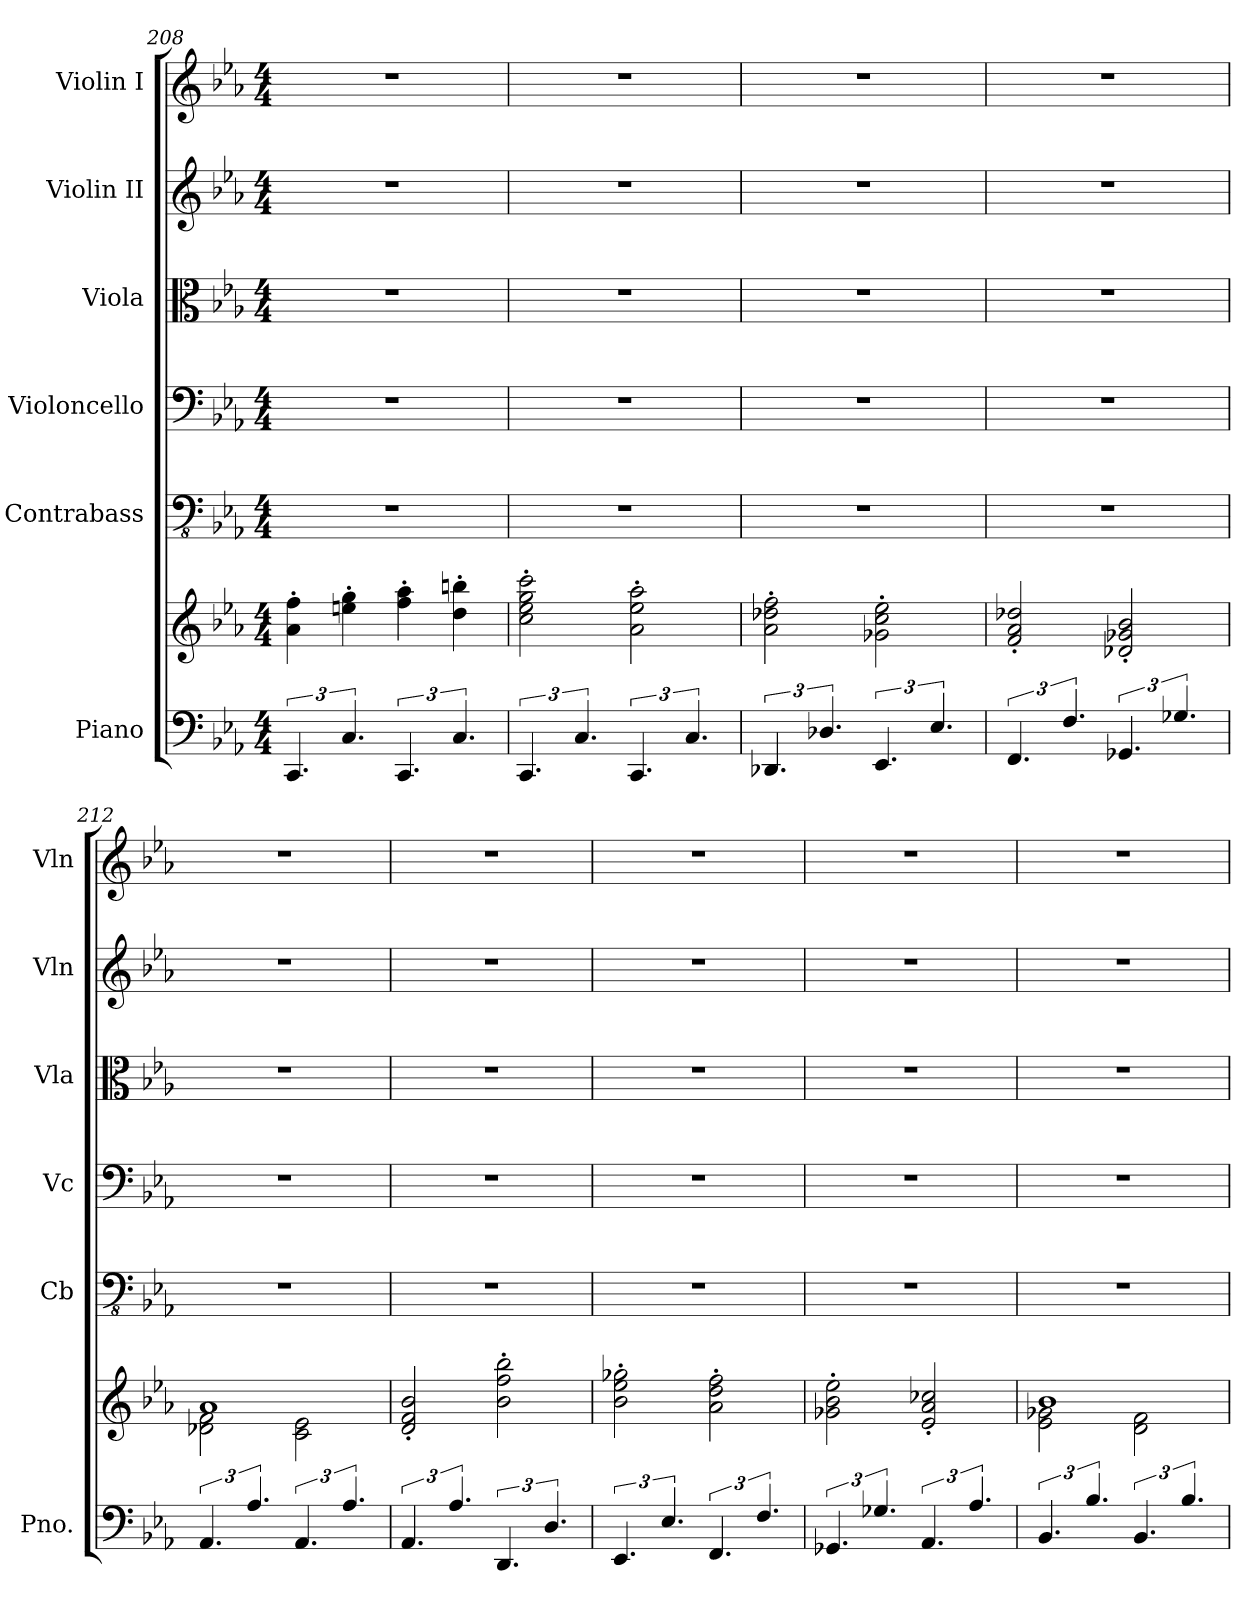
**kern	**kern	**kern	**kern	**kern	**kern	**kern
*part6	*part6	*part5	*part4	*part3	*part2	*part1
*staff7	*staff6	*staff5	*staff4	*staff3	*staff2	*staff1
*I"Piano	*	*I"Contrabass	*I"Violoncello	*I"Viola	*I"Violin II	*I"Violin I
*I'Pno.	*	*I'Cb	*I'Vc	*I'Vla	*I'Vln	*I'Vln
*clefF4	*clefG2	*clefFv4	*clefF4	*clefC3	*clefG2	*clefG2
*	*	*ITrd7c12	*	*	*	*
*k[b-e-a-]	*k[b-e-a-]	*k[b-e-a-]	*k[b-e-a-]	*k[b-e-a-]	*k[b-e-a-]	*k[b-e-a-]
*M4/4	*M4/4	*M4/4	*M4/4	*M4/4	*M4/4	*M4/4
=208	=208	=208	=208	=208	=208	=208
6.CC/	4a-\' 4ff\'	1r	1r	1r	1r	1r
6.C/	4een\' 4gg\'	.	.	.	.	.
6.CC/	4ff\' 4aa-\'	.	.	.	.	.
6.C/	4dd\' 4bbn\'	.	.	.	.	.
=209	=209	=209	=209	=209	=209	=209
6.CC/	2cc\' 2ee-\' 2gg\' 2ccc\'	1r	1r	1r	1r	1r
6.C/	.	.	.	.	.	.
6.CC/	2a-\' 2ee-\' 2aa-\'	.	.	.	.	.
6.C/	.	.	.	.	.	.
=210	=210	=210	=210	=210	=210	=210
6.DD-X/	2a-\' 2dd-X\' 2ff\'	1r	1r	1r	1r	1r
6.D-X/	.	.	.	.	.	.
6.EE-/	2g-X\' 2cc\' 2ee-\'	.	.	.	.	.
6.E-/	.	.	.	.	.	.
=211	=211	=211	=211	=211	=211	=211
6.FF/	2f/' 2a-/' 2dd-X/'	1r	1r	1r	1r	1r
6.F/	.	.	.	.	.	.
6.GG-X/	2d-X/' 2g-X/' 2b-/'	.	.	.	.	.
6.G-X/	.	.	.	.	.	.
=212	=212	=212	=212	=212	=212	=212
*	*^	*	*	*	*	*
6.AA-/	1a-	2d-X\ 2f\	1r	1r	1r	1r	1r
6.A-/	.	.	.	.	.	.	.
6.AA-/	.	2c\ 2e-\	.	.	.	.	.
6.A-/	.	.	.	.	.	.	.
*	*v	*v	*	*	*	*	*
=213	=213	=213	=213	=213	=213	=213
6.AA-/	2d/' 2f/' 2b-/'	1r	1r	1r	1r	1r
6.A-/	.	.	.	.	.	.
6.DD/	2b-\' 2ff\' 2bb-\'	.	.	.	.	.
6.D/	.	.	.	.	.	.
!!LO:PB:g=z
=214	=214	=214	=214	=214	=214	=214
6.EE-/	2b-\' 2ee-\' 2gg-X\'	1r	1r	1r	1r	1r
6.E-/	.	.	.	.	.	.
6.FF/	2a-\' 2dd\' 2ff\'	.	.	.	.	.
6.F/	.	.	.	.	.	.
=215	=215	=215	=215	=215	=215	=215
6.GG-X/	2g-X\' 2b-\' 2ee-\'	1r	1r	1r	1r	1r
6.G-X/	.	.	.	.	.	.
6.AA-/	2e-/' 2a-/' 2cc-X/'	.	.	.	.	.
6.A-/	.	.	.	.	.	.
=216	=216	=216	=216	=216	=216	=216
*	*^	*	*	*	*	*
6.BB-/	1b-	2e-\ 2g-X\	1r	1r	1r	1r	1r
6.B-/	.	.	.	.	.	.	.
6.BB-/	.	2d\ 2f\	.	.	.	.	.
6.B-/	.	.	.	.	.	.	.
*	*v	*v	*	*	*	*	*
=	=	=	=	=	=	=
*-	*-	*-	*-	*-	*-	*-
